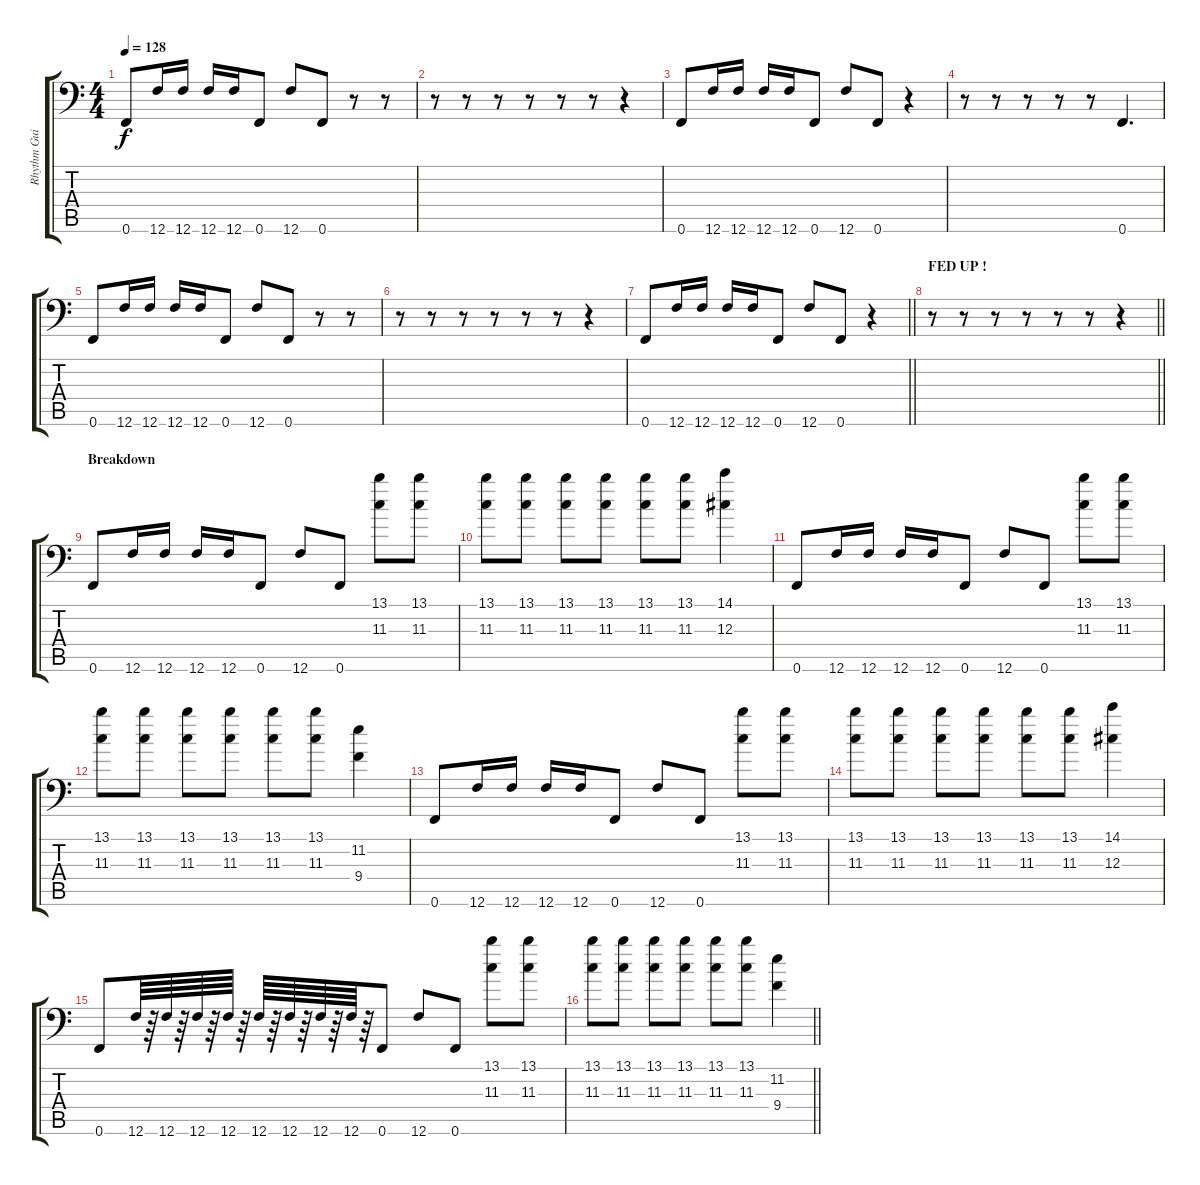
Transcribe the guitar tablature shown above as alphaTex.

\track ("Rhythm Guitar " "Rhythm Gui") {instrument distortionguitar}
\staff {score tabs}
\tuning (Bb3 F3 Db3 Ab2 Eb2 F1) {hide}
\ts (4 4)
\tempo 128
\clef f4
\ks c
0.6.8{dy f} 12.6.16 12.6.16 12.6.16 12.6.16 0.6.8 12.6.8 0.6.8 r.8 r.8 |
r.8 r.8 r.8 r.8 r.8 r.8 r.4 |
0.6.8 12.6.16 12.6.16 12.6.16 12.6.16 0.6.8 12.6.8 0.6.8 r.4 |
r.8 r.8 r.8 r.8 r.8 0.6.4{d} |
0.6.8 12.6.16 12.6.16 12.6.16 12.6.16 0.6.8 12.6.8 0.6.8 r.8 r.8 |
r.8 r.8 r.8 r.8 r.8 r.8 r.4 |
\barLineRight lightlight
0.6.8 12.6.16 12.6.16 12.6.16 12.6.16 0.6.8 12.6.8 0.6.8 r.4 |
\section ("" "FED UP !")
\barLineRight lightlight
r.8 r.8 r.8 r.8 r.8 r.8 r.4 |
\section ("" "Breakdown")
0.6.8 12.6.16 12.6.16 12.6.16 12.6.16 0.6.8 12.6.8 0.6.8 (13.1 11.3).8 (13.1 11.3).8 |
(13.1 11.3).8 (13.1 11.3).8 (13.1 11.3).8 (13.1 11.3).8 (13.1 11.3).8 (13.1 11.3).8 (14.1 12.3).4 |
0.6.8 12.6.16 12.6.16 12.6.16 12.6.16 0.6.8 12.6.8 0.6.8 (13.1 11.3).8 (13.1 11.3).8 |
(13.1 11.3).8 (13.1 11.3).8 (13.1 11.3).8 (13.1 11.3).8 (13.1 11.3).8 (13.1 11.3).8 (11.2 9.4).4 |
0.6.8 12.6.16 12.6.16 12.6.16 12.6.16 0.6.8 12.6.8 0.6.8 (13.1 11.3).8 (13.1 11.3).8 |
(13.1 11.3).8 (13.1 11.3).8 (13.1 11.3).8 (13.1 11.3).8 (13.1 11.3).8 (13.1 11.3).8 (14.1 12.3).4 |
0.6.8 12.6.64 r.64 12.6.64 r.64 12.6.64 r.64 12.6.64 r.64 12.6.64 r.64 12.6.64 r.64 12.6.64 r.64 12.6.64 r.64 0.6.8 12.6.8 0.6.8 (13.1 11.3).8 (13.1 11.3).8 |
\barLineRight lightlight
(13.1 11.3).8 (13.1 11.3).8 (13.1 11.3).8 (13.1 11.3).8 (13.1 11.3).8 (13.1 11.3).8 (11.2 9.4).4
